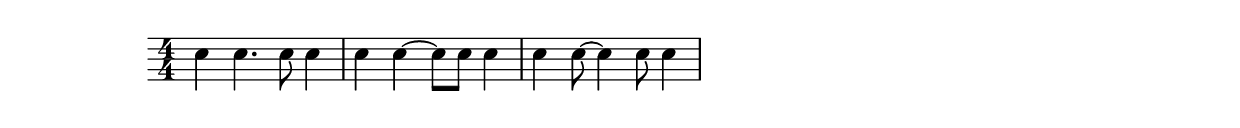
\version "2.24.1"
\layout {
  \context {
    \Score
    %% Changing the defaults from engraver-init.ly
    measureBarType = "|"
    startRepeatBarType = "[|:"
    endRepeatBarType = ":|]"
    doubleRepeatBarType = ":|][|:"
  }
}

\score {
    \new Staff {
      \context Voice {
      \numericTimeSignature
      \omit Score.Clef
      \relative b'{c4 4. 8 4 | 4 4~8 8 4 | 4 8~4 8 4}

      }
    }

  \layout {
}
}
